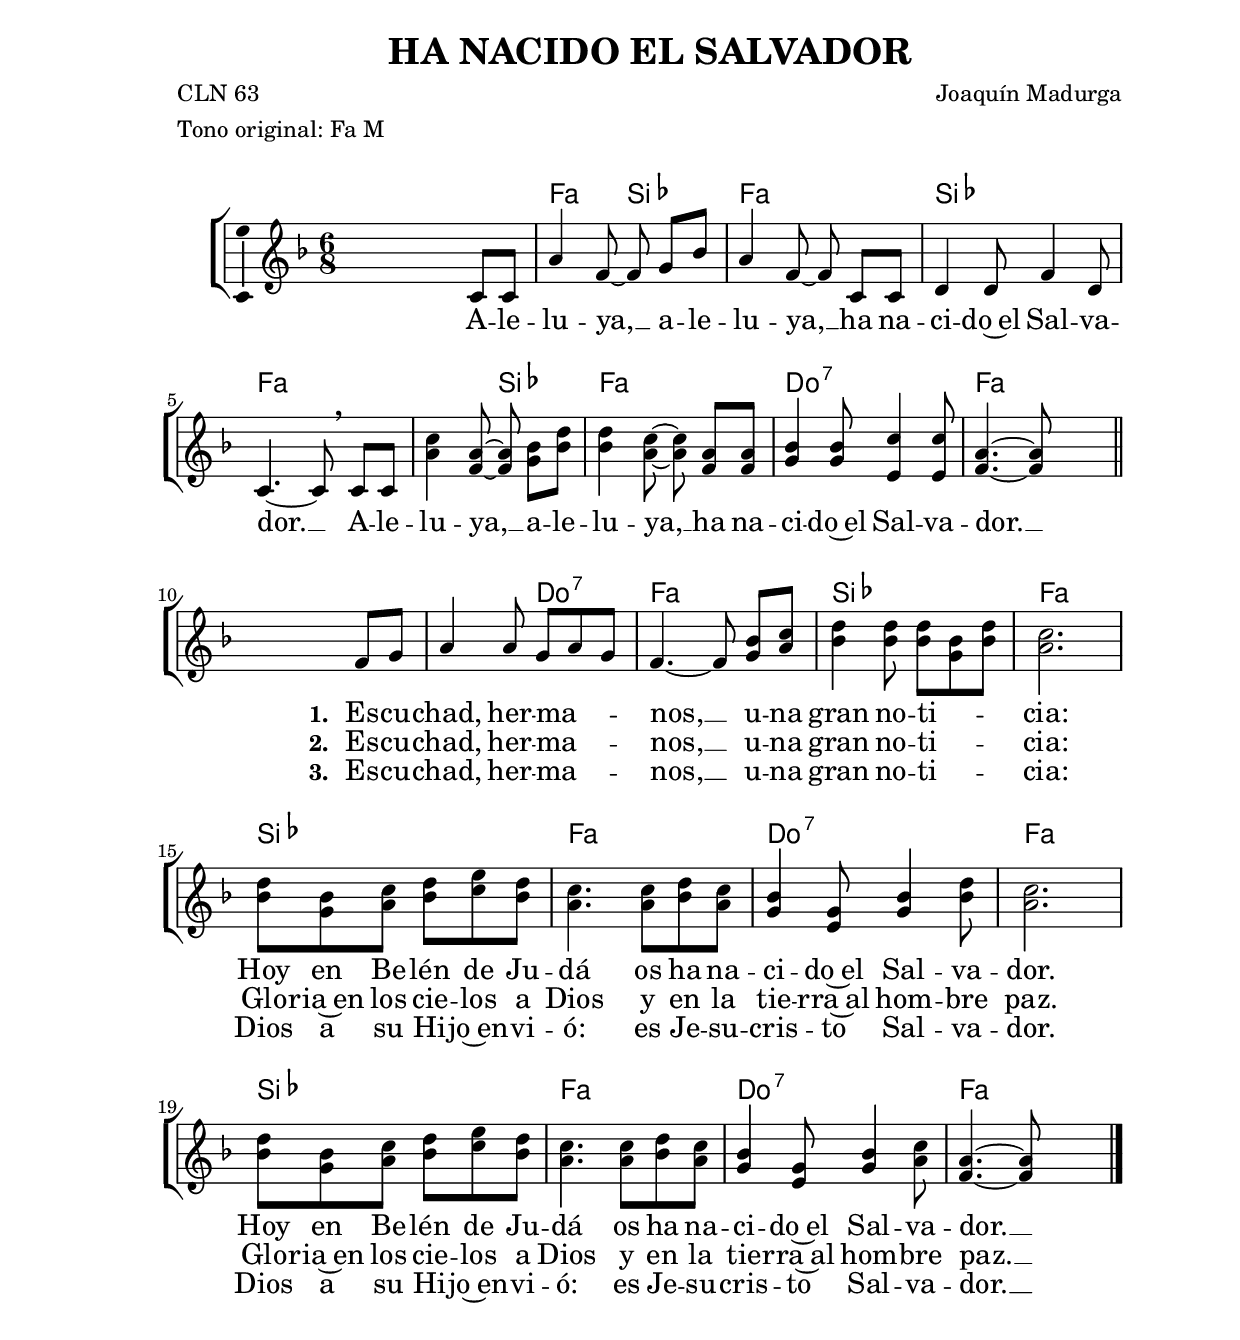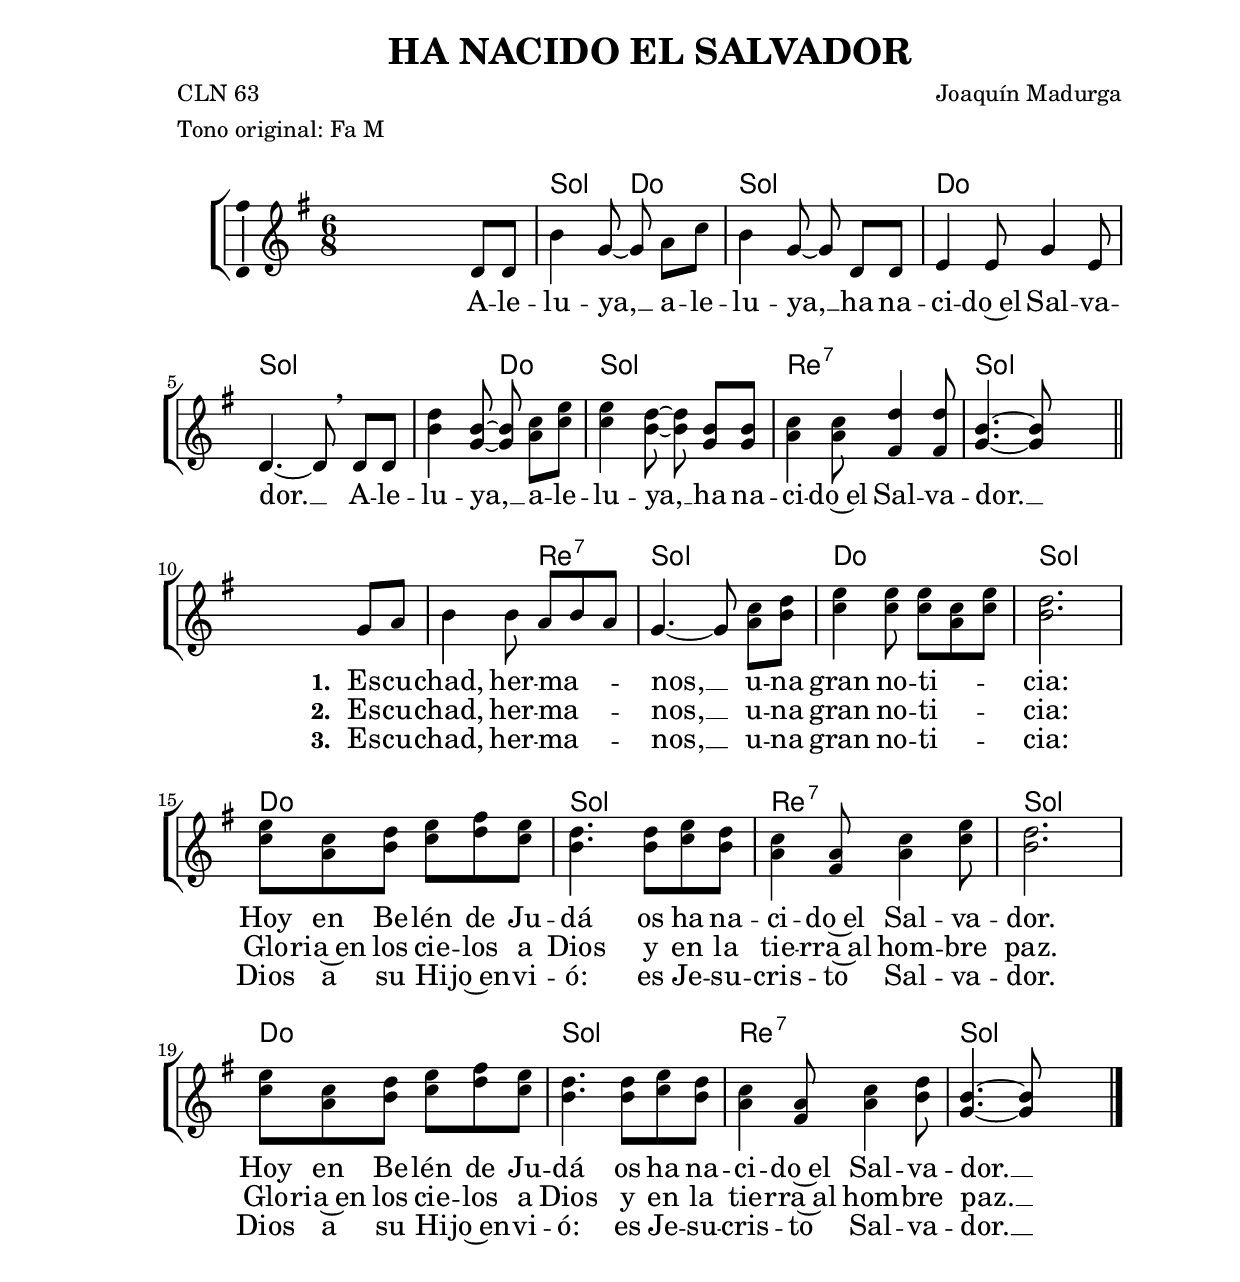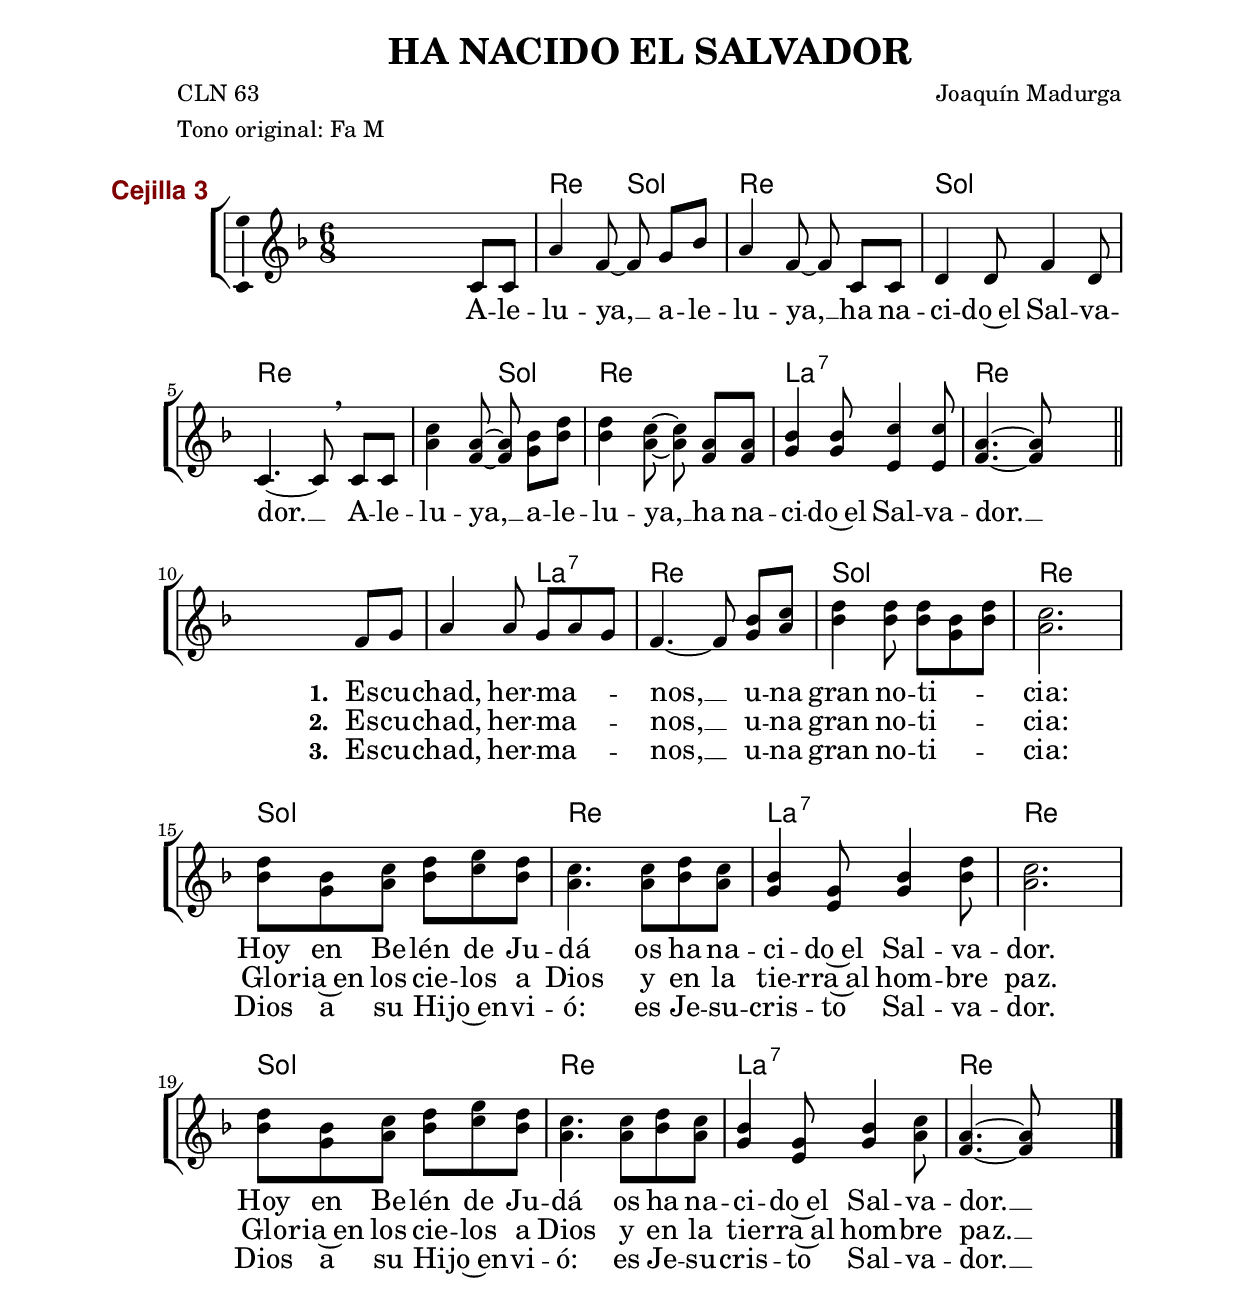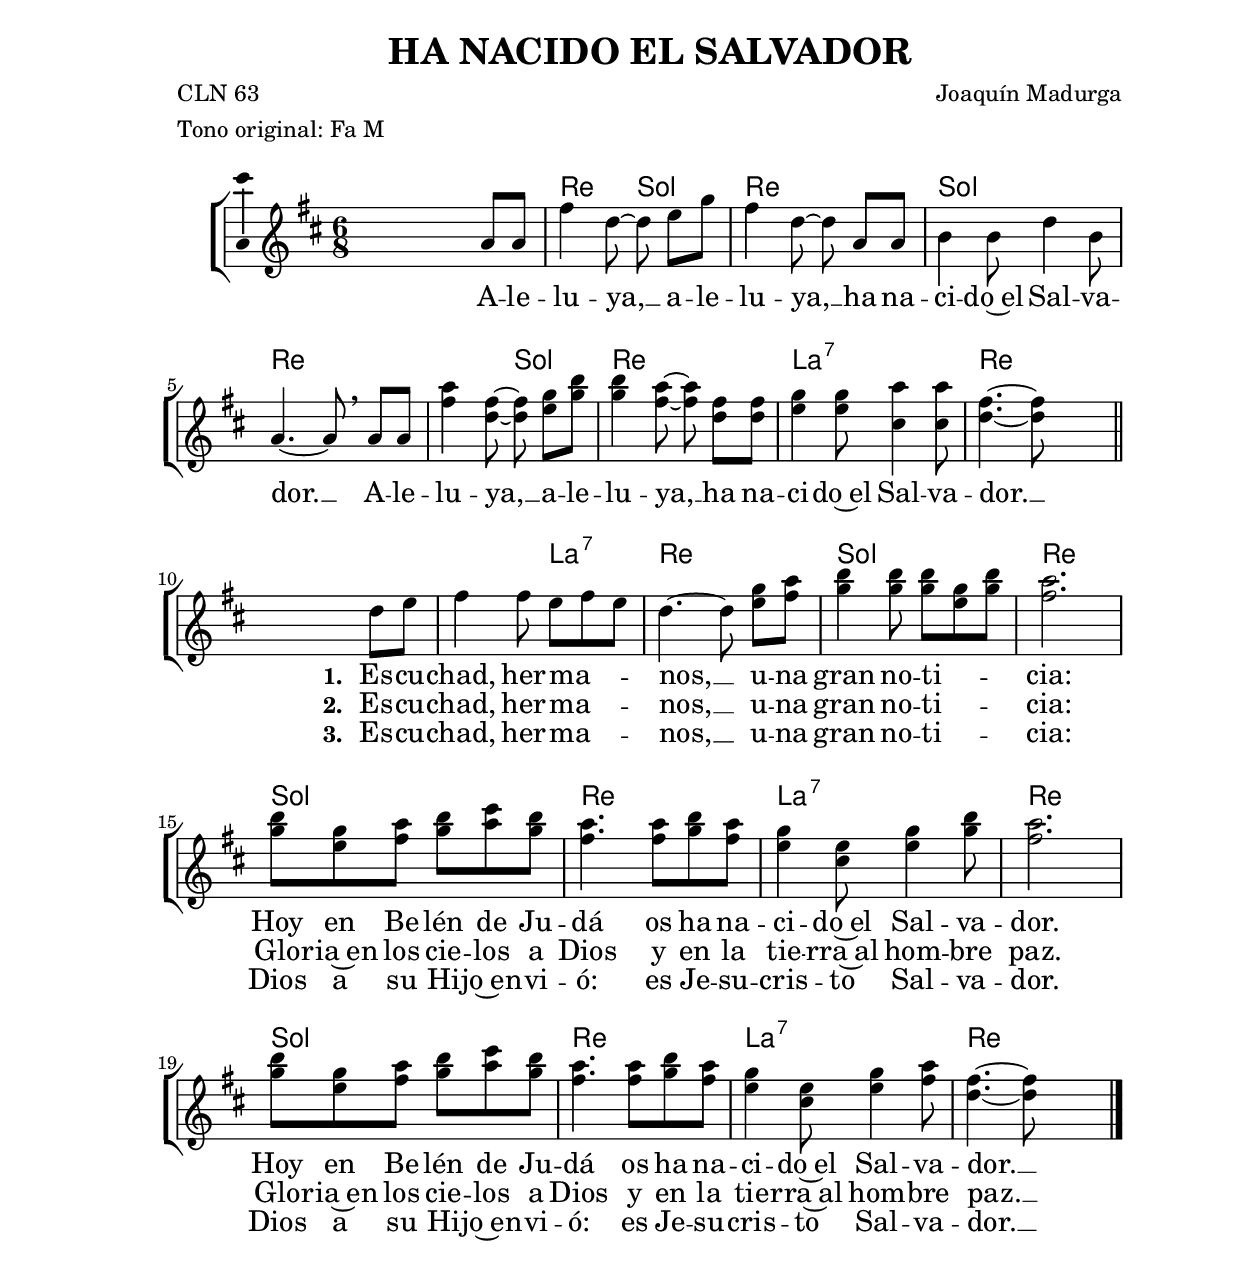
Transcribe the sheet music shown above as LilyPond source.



%versión de lilypond para la que se ha escrito esta partitura:
\version "2.16.0"

	%Tamaño papel
	#(set-default-paper-size "a4")
	%Tamaño partitura
	#(set-global-staff-size 20)
	%No responde al pulsar sobre una nota
	#(ly:set-option 'point-and-click #f)

%parámetros del encabezamiento:
\header {
	title = "HA NACIDO EL SALVADOR"
	subtitle = ""
	composer = "Joaquín Madurga"
	poet = "CLN 63"
	meter = "Tono original: Fa M"
	arranger = ""
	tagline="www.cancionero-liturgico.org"
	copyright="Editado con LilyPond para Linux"
	tiempo = "Navidad"
	usos = "Aleluya"
	letra = ""
	}

%parámetros asociados al papel:
\paper  {
	oddHeaderMarkup = \markup {\fill-line { \on-the-fly #not-first-page \fromproperty #'header:title \on-the-fly #not-first-page \fromproperty #'header:composer }}
	evenHeaderMarkup = \markup {\fill-line { \fromproperty #'header:composer \fromproperty #'header:title }}
	#(set-paper-size "a4")
	print-page-number = ##f
	first-page-number = 1
	print-first-page-number = ##f
%	head-separation = 3.0 \cm
	top-margin = 2.0 \cm
%%%	bottom-margin = 0.5\cm
	bottom-margin = -1.0\cm
	left-margin = 3.0 \cm
	line-width = 16.0 \cm 
	indent = 8\mm
	interscoreline = 2.\mm
	between-system-space = 15\mm
%	para que las partituras no llenen la hoja:
	ragged-bottom = ##t
%	idem para la última hoja:
	ragged-last-bottom = ##f
%	para que las partituras llenen el ancho del papel:
	ragged-last = ##f
	after-title-space = 2.5 \cm
%page-count=1
%system-count=8

	%Flexible Vertical Spacing
%	markup-markup-spacing =
%	#'((basic-distance . 15) (minimum-distance . 15) (padding . 3))
	markup-system-spacing =
	#'((basic-distance . 15) (minimum-distance . 15) (padding . 3))
	system-system-spacing =
	#'((basic-distance . 15) (minimum-distance . 15) (padding . 3))
	score-system-spacing =
	#'((basic-distance . 15) (minimum-distance . 15) (padding . 5))
%	top-system-spacing = % header
%	#'((basic-distance . 8) (minimum-distance . 0) (padding . 0))
%	top-markup-spacing =
%	#'((basic-distance . 20) (minimum-distance . 20) (padding . 0))
	last-bottom-spacing = % footer
	#'((basic-distance . 5) (minimum-distance . 5) (padding . 0))
%	score-markup-spacing =
%	#'((basic-distance . 16) (minimum-distance . 13) (padding . 0))

	}


%parámetros que afectan a toda la partitura:
global =  {
	%clave de sol (G):
	\clef G
	%armadura:
%	\transpose f ees
	\key f \major
	\tempo 4=100
	\set Score.tempoHideNote = ##t
	}


acordes = {
	\italianChords
	\chordmode {
%	\transpose f ees
{

s2.
f4. bes f2. bes f
f4. bes f2. c:7 f

s2.
f4. c:7 f2. bes f
bes2. f c:7 f
bes2. f c:7 f

	}
	}
}



melodia = 
%	\transpose f ees
{
\time 6/8

\relative c'{

s4. s8 c8 c
a'4 f8~f \noBeam g bes
a4 f8~f \noBeam c c
d4 d8 f4 d8
c4.~c8 \breathe c c
<c' a>4 <a f>8~<a f> \noBeam <bes g> <d bes>
<d bes>4 <c a>8~<c a> \noBeam <a f> <a f>
<bes g>4 <bes g>8 <c e,>4 <c e,>8
<a f>4.~<a f>8 s4

\bar "||"
\break

s4. s8 f8 g
a4 a8 g a g
f4.~f8 \noBeam <bes g> <c a>
<d bes>4 <d bes>8 <d bes> <bes g> <d bes>
<c a>2.
\break
<d bes>8 <bes g> <c a> <d bes> <e c> <d bes>
<c a>4. <c a>8 <d bes> <c a>
<bes g>4 <g e>8 <bes g>4 <d bes>8
<c a>2.
\break
<d bes>8 <bes g> <c a> <d bes> <e c> <d bes>
<c a>4. <c a>8 <d bes> <c a>
<bes g>4 <g e>8 <bes g>4 <c a>8
<a f>4.~<a f>8 s4

\bar "|."

}
}


texto = \lyricmode {
A -- le -- lu -- ya, __ a -- le -- lu -- ya, __
ha na -- ci -- do~el Sal -- va -- dor. __
A -- le -- lu -- ya, __ a -- le -- lu -- ya, __
ha na -- ci -- do~el Sal -- va -- dor. __

\set stanza =#"1. " Es -- cu -- chad, her -- ma -- _ _ nos, __
u -- na gran no -- ti -- _ _ cia:
Hoy en Be -- lén de Ju -- dá
os ha na -- ci -- do~el Sal -- va -- dor.
Hoy en Be -- lén de Ju -- dá
os ha na -- ci -- do~el Sal -- va -- dor. __
}

textodos = \lyricmode {
\skip1 \skip1 \skip1 \skip1 \skip1 \skip1
\skip1 \skip1 \skip1 \skip1 \skip1 \skip1
\skip1 \skip1 \skip1 \skip1 \skip1 \skip1
\skip1 \skip1 \skip1 \skip1 \skip1 \skip1
\skip1 \skip1 \skip1 \skip1 \skip1 \skip1

\set stanza =#"2. " Es -- cu -- chad, her -- ma -- _ _ nos, __
u -- na gran no -- ti -- _ _ cia:
Glo -- ria~en los cie -- los a Dios
y en la tie -- rra~al hom -- bre paz.
Glo -- ria~en los cie -- los a Dios
y en la tie -- rra~al hom -- bre paz. __
}

textotres = \lyricmode {
\skip1 \skip1 \skip1 \skip1 \skip1 \skip1
\skip1 \skip1 \skip1 \skip1 \skip1 \skip1
\skip1 \skip1 \skip1 \skip1 \skip1 \skip1
\skip1 \skip1 \skip1 \skip1 \skip1 \skip1
\skip1 \skip1 \skip1 \skip1 \skip1 \skip1

\set stanza =#"3. " Es -- cu -- chad, her -- ma -- _ _ nos, __
u -- na gran no -- ti -- _ _ cia:
Dios a su Hi -- jo~en -- vi -- ó:
es Je -- su -- cris -- to Sal -- va -- dor.
Dios a su Hi -- jo~en -- vi -- ó:
es Je -- su -- cris -- to Sal -- va -- dor. __
}


acordesStaff = \context ChordNames = acordesStaff <<
	\set chordChanges = ##t
	\acordes
	>>


%%%%%%%%%%%%%%%%%%%%%%%%%%%%%%%%%%% CEJILLA %%%%%%%%%%%%%%%%%%%%%%%%%%%%%%%%%%%
acordescejilla = {
%%%	\override ChordNames.ChordName #'font-size = #-1
%%%	\override ChordNames.ChordName #'font-series = #'bold
	\transpose f d {
		\acordes
		}
	}

acordescejillaStaff = \context ChordNames = acordescejillaStaff <<
	\set Staff.instrumentName = \markup \with-color #darkred \larger \bold \sans "Cejilla 3"
	\set chordChanges = ##t
	\acordescejilla
	>>
%%%%%%%%%%%%%%%%%%%%%%%%%%%%%%%%%%% CEJILLA %%%%%%%%%%%%%%%%%%%%%%%%%%%%%%%%%%%


vozStaff = \context Voice = vozStaff
\with {\consists "Ambitus_engraver"}
<<
%	\set Staff.instrumentName = ""
%	\set Staff.shortInstrumentName = ""
%	\set Staff.midiInstrument = #"clarinet"
%	\set Staff.midiInstrument = #"cello"
	\set Staff.midiInstrument = #"flute"
%	\set Staff.midiInstrument = #"electric guitar (jazz)"
%	\set Staff.midiInstrument = #"english horn"
%	\set Staff.midiInstrument = #"violin"
%	\set Staff.midiInstrument = #"glockenspiel"
	\set Staff.midiMinimumVolume = #0.7
	\set Staff.midiMaximumVolume = #0.9
	\global
	\melodia
	>>


textoStaff = \context Lyrics = textoStaff <<
	\lyricsto vozStaff \texto
	>>

textodosStaff = \context Lyrics = textodosStaff <<
	\lyricsto vozStaff \textodos
	>>

textotresStaff = \context Lyrics = textotresStaff <<
	\lyricsto vozStaff \textotres
	>>


\book {
	\score {
		\context ChoirStaff {
			\override StaffGroup.SystemStartBracket #'collapse-height = #1
			\override Score.SystemStartBar #'collapse-height = #1
			<<
			\acordesStaff
			\vozStaff
			\textoStaff
			\textodosStaff
			\textotresStaff
			>>
			}
		\layout {
	    		\context {
				\Lyrics
				\override LyricText #'font-size = #2
				}
	   		 \context {
				\Score
				\override StaffSymbol #'staff-space = #(magstep +3)
				}
			}
		}
	\score {
		\unfoldRepeats
		\context ChoirStaff {
			<<
			\acordesStaff
			\vozStaff
			>>
			}
		\midi {
	  		\context {
	  			\Score
				tempoWholesPerMinute = #(ly:make-moment 70 4)
				}
			}
		}
	}


%Partitura para guitarra
#(define output-suffix "G")
\book {
	\score {
		\context ChoirStaff {
			\override StaffGroup.SystemStartBracket #'collapse-height = #1
			\override Score.SystemStartBar #'collapse-height = #1
			<<
			\acordescejillaStaff
			\vozStaff
			\textoStaff
			\textodosStaff
			\textotresStaff
			>>
			}
		\layout {
%%%%%%%%%%%%%%%%%%%%%%%%%%%%%%%%%%% CEJILLA %%%%%%%%%%%%%%%%%%%%%%%%%%%%%%%%%%%
			\context {
				\ChordNames \consists Instrument_name_engraver
				}
%%%%%%%%%%%%%%%%%%%%%%%%%%%%%%%%%%% CEJILLA %%%%%%%%%%%%%%%%%%%%%%%%%%%%%%%%%%%
	    		\context {
				\Lyrics
				\override LyricText #'font-size = #2
				}
	   		 \context {
				\Score
				\override StaffSymbol #'staff-space = #(magstep +3)
				}
			}
		}
	}


#(define output-suffix "C")
\book {
	\score {
		\context ChoirStaff {
			\override StaffGroup.SystemStartBracket #'collapse-height = #1
			\override Score.SystemStartBar #'collapse-height = #1
\transpose c d
			<<
			\acordesStaff
			\vozStaff
			\textoStaff
			\textodosStaff
			\textotresStaff
			>>
			}
		\layout {
	    		\context {
				\Lyrics
				\override LyricText #'font-size = #2
				}
	   		 \context {
				\Score
				\override StaffSymbol #'staff-space = #(magstep +3)
				}
			}
		}
	}


#(define output-suffix "S")
\book {
	\score {
		\context ChoirStaff {
			\override StaffGroup.SystemStartBracket #'collapse-height = #1
			\override Score.SystemStartBar #'collapse-height = #1
\transpose c a
			<<
			\acordesStaff
			\vozStaff
			\textoStaff
			\textodosStaff
			\textotresStaff
			>>
			}
		\layout {
	    		\context {
				\Lyrics
				\override LyricText #'font-size = #2
				}
	   		 \context {
				\Score
				\override StaffSymbol #'staff-space = #(magstep +3)
				}
			}
		}
	}


